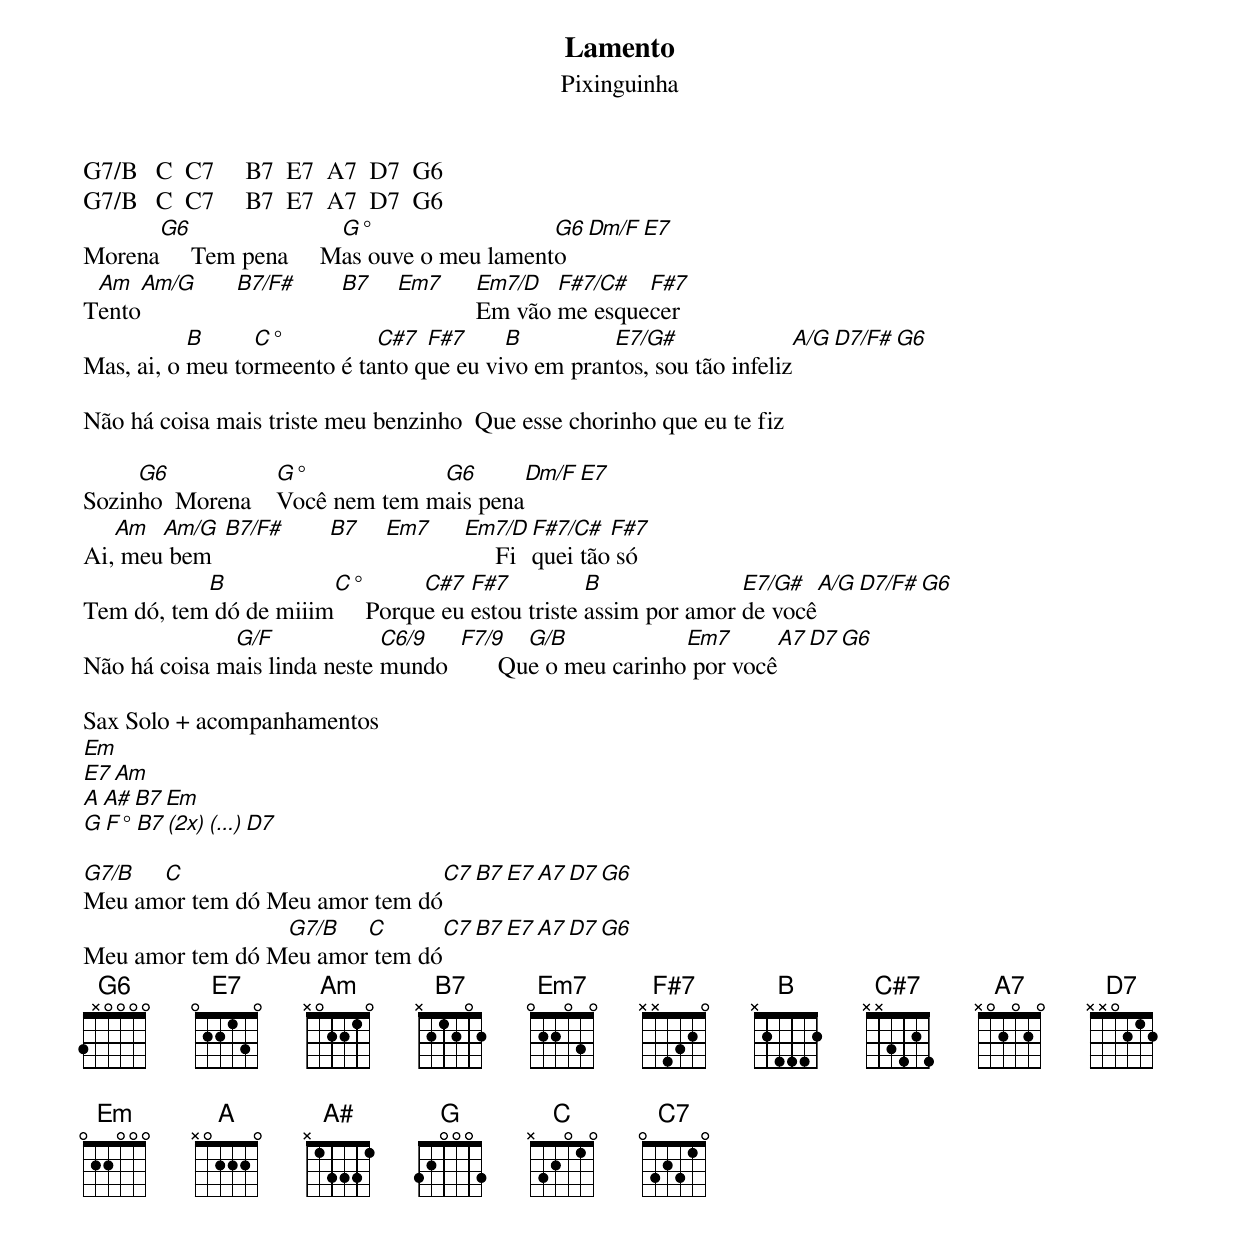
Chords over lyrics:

Lamento
Pixinguinha

G7/B   C  C7     B7  E7  A7  D7  G6
G7/B   C  C7     B7  E7  A7  D7  G6
      G6                 G°                  G6                         Dm/F  E7
Morena     Tem pena     Mas ouve o meu lamento
 Am  Am/G  B7/F#  B7  Em7  Em7/D  F#7/C#  F#7
Tento                      Em vão me esquecer
           B     C°          C#7  F#7     B         E7/G#               A/G          D7/F#        G6
Mas, ai, o meu tormeento é tanto que eu vivo em prantos, sou tão infeliz

Não há coisa mais triste meu benzinho  Que esse chorinho que eu te fiz

     G6            G°            G6                              Dm/F  E7
Sozinho  Morena    Você nem tem mais pena
   Am  Am/G  B7/F#  B7  Em7  Em7/D  F#7/C#  F#7
Ai, meu bem                       Fiquei tão só
           B           C°        C#7  F#7          B              E7/G#      A/G          D7/F#        G6
Tem dó, tem dó de miiim     Porque eu estou triste assim por amor de você
              G/F             C6/9   F7/9    G/B            Em7              A7      D7         G6
Não há coisa mais linda neste mundo        Que o meu carinho por você

Sax Solo + acompanhamentos
Em
E7  Am
A A# B7 Em
G  F°  B7 (2x) (...) D7

G7/B  C                        C7     B7  E7  A7  D7  G6
Meu amor tem dó Meu amor tem dó
                 G7/B   C                        C7   B7  E7  A7  D7    G6
Meu amor tem dó Meu amor tem dó
